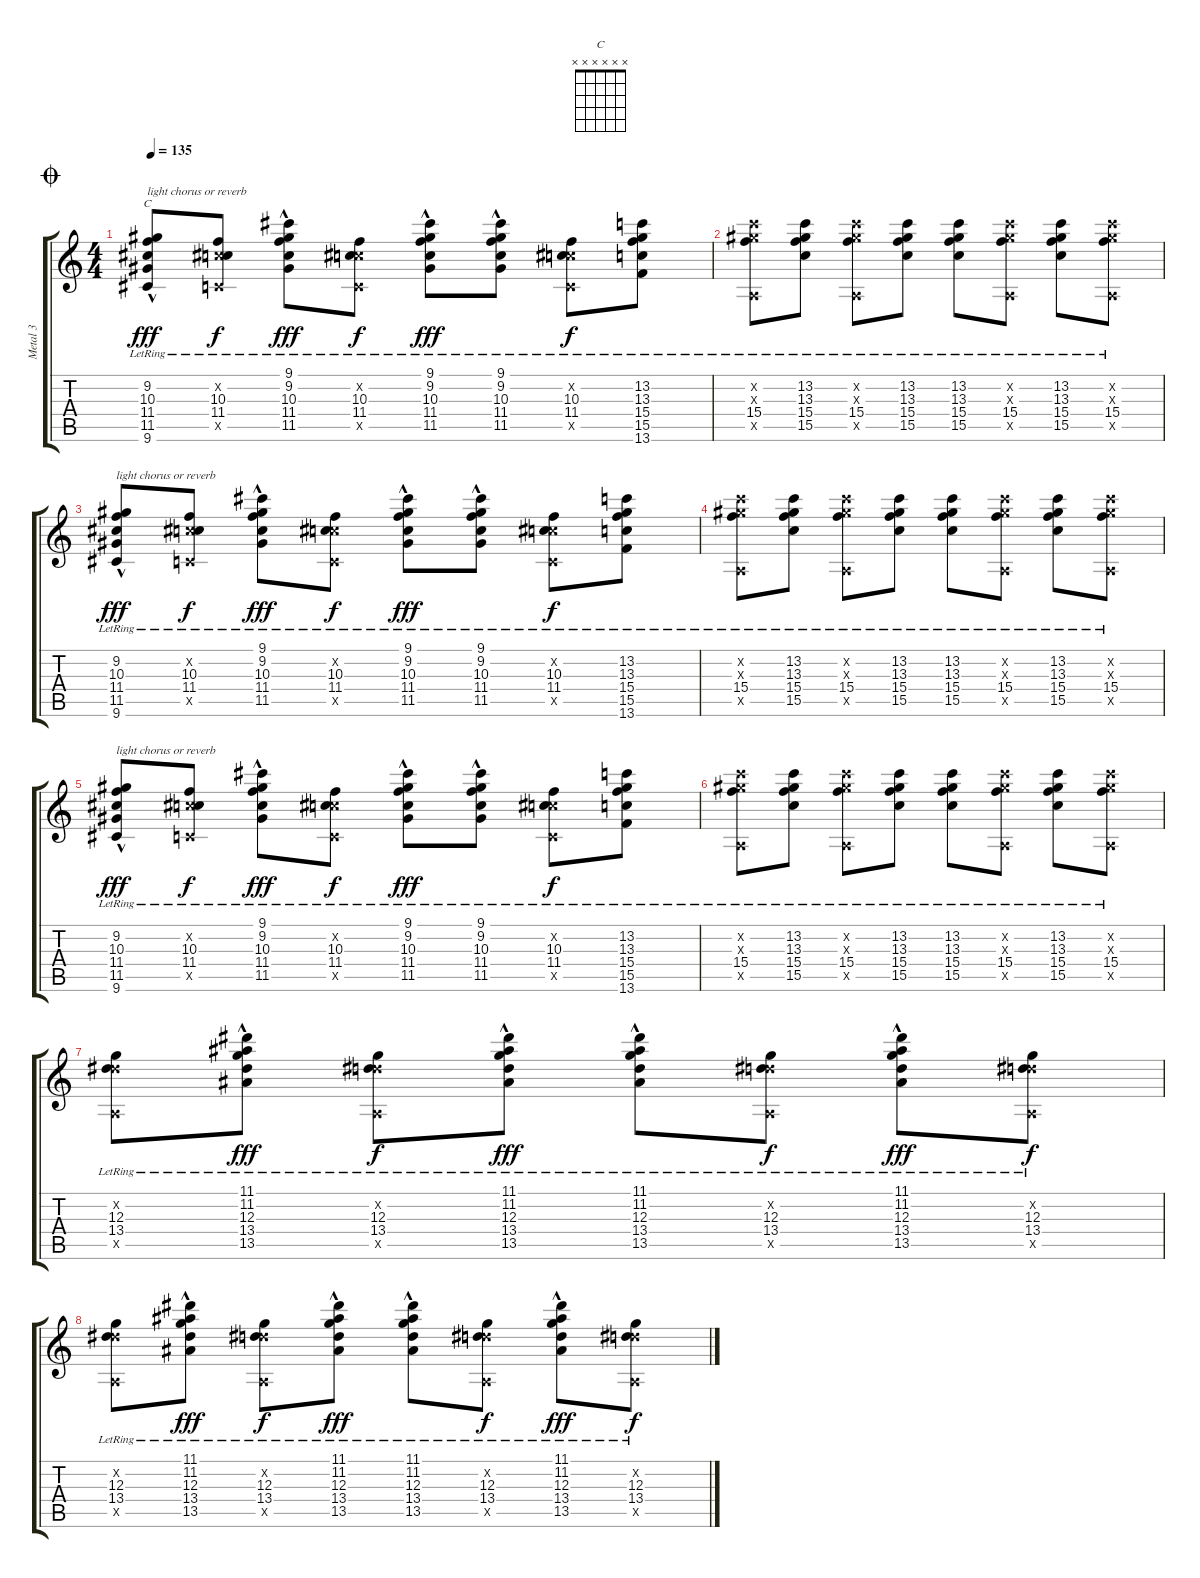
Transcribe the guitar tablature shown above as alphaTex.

\track ("Metal 3" "Metal 3") {instrument acousticguitarsteel}
\staff {score tabs}
\tuning (E4 B3 G3 D3 A2 E2) {hide}
\chord ("C" x x x x x x)
\ts (4 4)
\jump coda
\tempo 135
\clef g2
\ks c
(9.2{lr} 10.3{hac lr} 11.4{lr} 11.5{lr} 9.6{lr}).8{ch "C" txt "light chorus or reverb" dy fff} (1.2{x} 10.3{lr} 11.4{lr} 3.5{x}).8{dy f} (9.1{lr} 9.2{lr} 10.3{hac lr} 11.4{lr} 11.5{lr}).8{dy fff} (1.2{x} 10.3{lr} 11.4{lr} 3.5{x}).8{dy f} (9.1{lr} 9.2{lr} 10.3{hac lr} 11.4{lr} 11.5{lr}).8{dy fff} (9.1{lr} 9.2{lr} 10.3{hac lr} 11.4{lr} 11.5{lr}).8 (1.2{x} 10.3{lr} 11.4{lr} 3.5{x}).8{dy f} (13.2{lr} 13.3{lr} 15.4{lr} 15.5{lr} 13.6).8 |
(13.2{x} 13.3{x} 15.4{lr} 0.5{x}).8 (13.2{lr} 13.3{lr} 15.4{lr} 15.5{lr}).8 (13.2{x} 13.3{x} 15.4{lr} 0.5{x}).8 (13.2{lr} 13.3{lr} 15.4{lr} 15.5{lr}).8 (13.2{lr} 13.3{lr} 15.4{lr} 15.5{lr}).8 (13.2{x} 13.3{x} 15.4{lr} 0.5{x}).8 (13.2{lr} 13.3{lr} 15.4{lr} 15.5{lr}).8 (13.2{x} 13.3{x} 15.4{lr} 0.5{x}).8 |
(9.2{lr} 10.3{hac lr} 11.4{lr} 11.5{lr} 9.6{lr}).8{txt "light chorus or reverb" dy fff} (1.2{x} 10.3{lr} 11.4{lr} 3.5{x}).8{dy f} (9.1{lr} 9.2{lr} 10.3{hac lr} 11.4{lr} 11.5{lr}).8{dy fff} (1.2{x} 10.3{lr} 11.4{lr} 3.5{x}).8{dy f} (9.1{lr} 9.2{lr} 10.3{hac lr} 11.4{lr} 11.5{lr}).8{dy fff} (9.1{lr} 9.2{lr} 10.3{hac lr} 11.4{lr} 11.5{lr}).8 (1.2{x} 10.3{lr} 11.4{lr} 3.5{x}).8{dy f} (13.2{lr} 13.3{lr} 15.4{lr} 15.5{lr} 13.6).8 |
(13.2{x} 13.3{x} 15.4{lr} 0.5{x}).8 (13.2{lr} 13.3{lr} 15.4{lr} 15.5{lr}).8 (13.2{x} 13.3{x} 15.4{lr} 0.5{x}).8 (13.2{lr} 13.3{lr} 15.4{lr} 15.5{lr}).8 (13.2{lr} 13.3{lr} 15.4{lr} 15.5{lr}).8 (13.2{x} 13.3{x} 15.4{lr} 0.5{x}).8 (13.2{lr} 13.3{lr} 15.4{lr} 15.5{lr}).8 (13.2{x} 13.3{x} 15.4{lr} 0.5{x}).8 |
(9.2{lr} 10.3{hac lr} 11.4{lr} 11.5{lr} 9.6{lr}).8{txt "light chorus or reverb" dy fff} (1.2{x} 10.3{lr} 11.4{lr} 3.5{x}).8{dy f} (9.1{lr} 9.2{lr} 10.3{hac lr} 11.4{lr} 11.5{lr}).8{dy fff} (1.2{x} 10.3{lr} 11.4{lr} 3.5{x}).8{dy f} (9.1{lr} 9.2{lr} 10.3{hac lr} 11.4{lr} 11.5{lr}).8{dy fff} (9.1{lr} 9.2{lr} 10.3{hac lr} 11.4{lr} 11.5{lr}).8 (1.2{x} 10.3{lr} 11.4{lr} 3.5{x}).8{dy f} (13.2{lr} 13.3{lr} 15.4{lr} 15.5{lr} 13.6).8 |
(13.2{x} 13.3{x} 15.4{lr} 0.5{x}).8 (13.2{lr} 13.3{lr} 15.4{lr} 15.5{lr}).8 (13.2{x} 13.3{x} 15.4{lr} 0.5{x}).8 (13.2{lr} 13.3{lr} 15.4{lr} 15.5{lr}).8 (13.2{lr} 13.3{lr} 15.4{lr} 15.5{lr}).8 (13.2{x} 13.3{x} 15.4{lr} 0.5{x}).8 (13.2{lr} 13.3{lr} 15.4{lr} 15.5{lr}).8 (13.2{x} 13.3{x} 15.4{lr} 0.5{x}).8 |
(3.2{x} 12.3{lr} 13.4{lr} 0.5{x}).8 (11.1{lr} 11.2{lr} 12.3{hac lr} 13.4{lr} 13.5{lr}).8{dy fff} (3.2{x} 12.3{lr} 13.4{lr} 0.5{x}).8{dy f} (11.1{lr} 11.2{lr} 12.3{hac lr} 13.4{lr} 13.5{lr}).8{dy fff} (11.1{lr} 11.2{lr} 12.3{hac lr} 13.4{lr} 13.5{lr}).8 (3.2{x} 12.3{lr} 13.4{lr} 0.5{x}).8{dy f} (11.1{lr} 11.2{lr} 12.3{hac lr} 13.4{lr} 13.5{lr}).8{dy fff} (3.2{x} 12.3{lr} 13.4{lr} 0.5{x}).8{dy f} |
(3.2{x} 12.3{lr} 13.4{lr} 0.5{x}).8 (11.1{lr} 11.2{lr} 12.3{hac lr} 13.4{lr} 13.5{lr}).8{dy fff} (3.2{x} 12.3{lr} 13.4{lr} 0.5{x}).8{dy f} (11.1{lr} 11.2{lr} 12.3{hac lr} 13.4{lr} 13.5{lr}).8{dy fff} (11.1{lr} 11.2{lr} 12.3{hac lr} 13.4{lr} 13.5{lr}).8 (3.2{x} 12.3{lr} 13.4{lr} 0.5{x}).8{dy f} (11.1{lr} 11.2{lr} 12.3{hac lr} 13.4{lr} 13.5{lr}).8{dy fff} (3.2{x} 12.3{lr} 13.4{lr} 0.5{x}).8{dy f}
